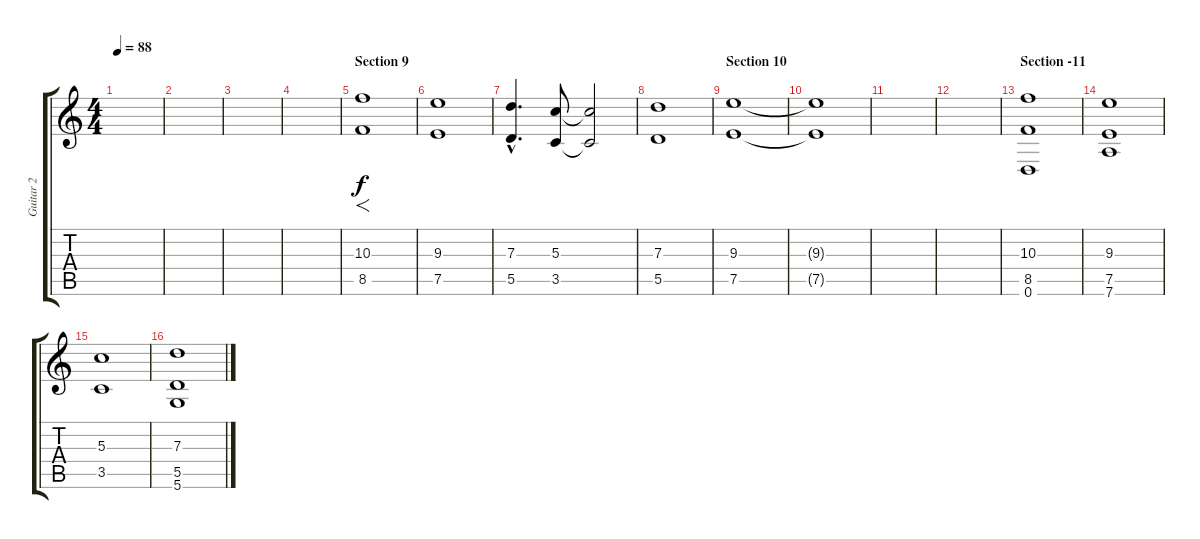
\track ("Guitar 2" "Guitar 2") {instrument distortionguitar}
\staff {score tabs}
\tuning (E4 B3 G3 D3 A2 D2) {hide}
\ts (4 4)
\tempo 88
\clef g2
\ks c
|
|
|
|
\section ("" "Section 9")
(10.3 8.5).1{f instrument distortionguitar} |
(9.3 7.5).1 |
(7.3{hac} 5.5{hac}).4{d} (5.3 3.5).8 (5.3{t} 3.5{t}).2 |
(7.3 5.5).1 |
\section ("" "Section 10")
(9.3 7.5).1{volume 0} |
(9.3{t} 7.5{t}).1 |
|
|
\section ("" "Section -11")
(10.3 8.5 0.6).1 |
(9.3 7.5 7.6).1 |
(5.3 3.5).1 |
(7.3 5.5 5.6).1
